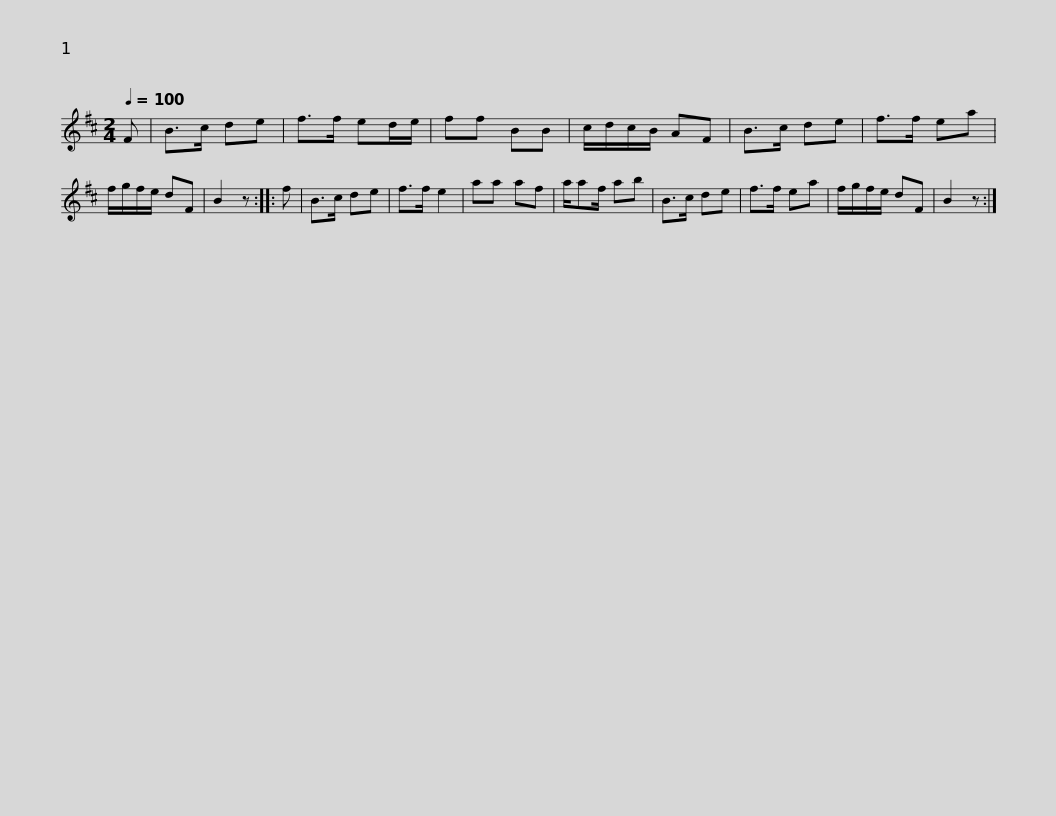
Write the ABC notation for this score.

X:1
L:1/8
Q:1/4=100
M:2/4
I:linebreak $
K:none
V:1 treble transpose="8 "
V:1
[K:D] F | B>c de | f>f ed/e/ | ff BB | c/d/c/B/ AF | %5
 B>c de | f>f ea | f/g/f/e/ dF | B2 z :: f |$ %10
 B>c de | f>f e2 | aa af | a/af/ ab | B>c de | %15
 f>f ea | f/g/f/e/ dF | B2 z :| %18
